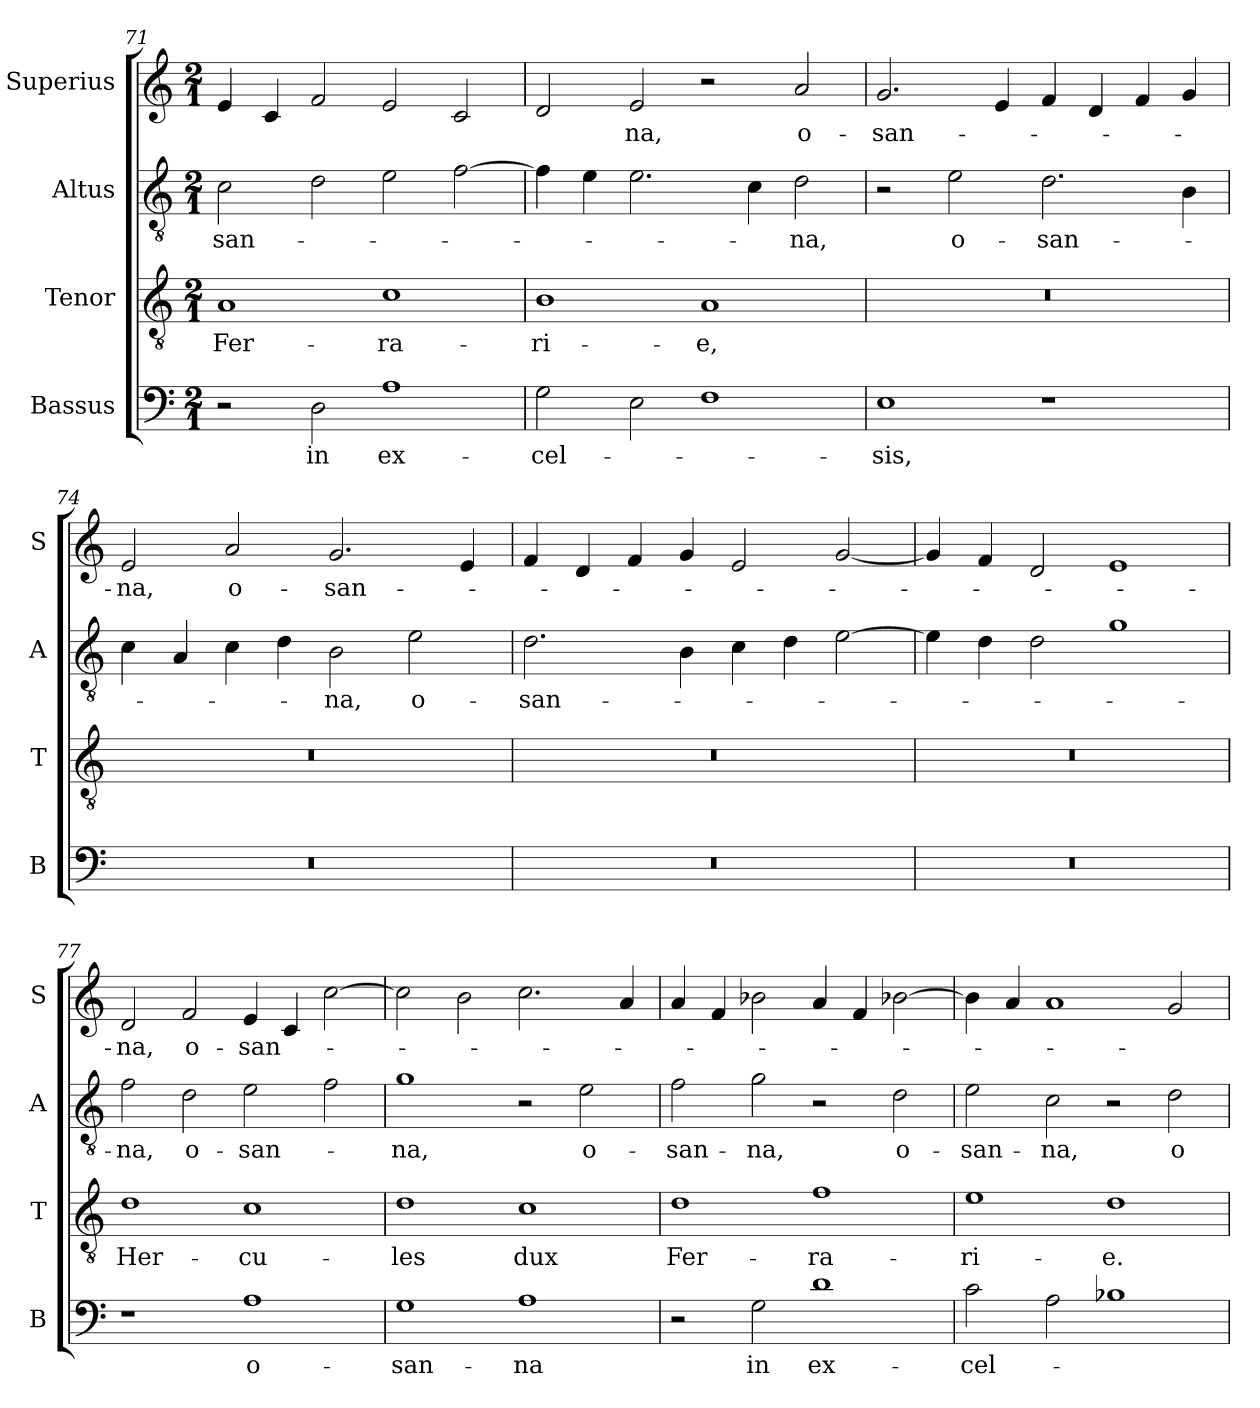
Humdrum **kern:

**kern	**text	**kern	**text	**kern	**text	**kern	**text
*part4	*part4	*part3	*part3	*part2	*part2	*part1	*part1
*staff4	*staff4	*staff3	*staff3	*staff2	*staff2	*staff1	*staff1
*I"Bassus	*	*I"Tenor	*	*I"Altus	*	*I"Superius	*
*I'B	*	*I'T	*	*I'A	*	*I'S	*
*clefF4	*	*clefGv2	*	*clefGv2	*	*clefG2	*
*k[]	*	*k[]	*	*k[]	*	*k[]	*
*M2/1	*	*M2/1	*	*M2/1	*	*M2/1	*
=71	=71	=71	=71	=71	=71	=71	=71
2r	.	1A	Fer-	2c\	-san-	4e/	.
.	.	.	.	.	.	4c/	.
2D\	in	.	.	2d\	.	2f/	.
1A	ex-	1c	-ra-	2e\	.	2e/	.
.	.	.	.	[2f\	.	2c/	.
=72	=72	=72	=72	=72	=72	=72	=72
2G\	-cel-	1B	-ri-	4f\]	.	2d/	.
.	.	.	.	4e\	.	.	.
2E\	.	.	.	2.e\	.	2e/	-na,
1F	.	1A	-e,	.	.	2r	.
.	.	.	.	4c\	.	.	.
.	.	.	.	2d\	-na,	2a/	o-
=73	=73	=73	=73	=73	=73	=73	=73
1E	-sis,	0r	.	2r	.	2.g/	-san-
.	.	.	.	2e\	o-	.	.
.	.	.	.	.	.	4e/	.
1r	.	.	.	2.d\	-san-	4f/	.
.	.	.	.	.	.	4d/	.
.	.	.	.	.	.	4f/	.
.	.	.	.	4B\	.	4g/	.
=74	=74	=74	=74	=74	=74	=74	=74
0r	.	0r	.	4c\	.	2e/	-na,
.	.	.	.	4A/	.	.	.
.	.	.	.	4c\	.	2a/	o-
.	.	.	.	4d\	.	.	.
.	.	.	.	2B\	-na,	2.g/	-san-
.	.	.	.	2e\	o-	.	.
.	.	.	.	.	.	4e/	.
=75	=75	=75	=75	=75	=75	=75	=75
0r	.	0r	.	2.d\	-san-	4f/	.
.	.	.	.	.	.	4d/	.
.	.	.	.	.	.	4f/	.
.	.	.	.	4B\	.	4g/	.
.	.	.	.	4c\	.	2e/	.
.	.	.	.	4d\	.	.	.
.	.	.	.	[2e\	.	[2g/	.
=76	=76	=76	=76	=76	=76	=76	=76
0r	.	0r	.	4e\]	.	4g/]	.
.	.	.	.	4d\	.	4f/	.
.	.	.	.	2d\	.	2d/	.
.	.	.	.	1g	.	1e	.
=77	=77	=77	=77	=77	=77	=77	=77
1r	.	1d	Her-	2f\	-na,	2d/	-na,
.	.	.	.	2d\	o-	2f/	o-
1A	o-	1c	-cu-	2e\	-san-	4e/	-san-
.	.	.	.	.	.	4c/	.
.	.	.	.	2f\	.	[2cc\	.
=78	=78	=78	=78	=78	=78	=78	=78
1G	-san-	1d	-les	1g	-na,	2cc\]	.
.	.	.	.	.	.	2b\	.
1A	-na	1c	dux	2r	.	2.cc\	.
.	.	.	.	2e\	o-	.	.
.	.	.	.	.	.	4a/	.
=79	=79	=79	=79	=79	=79	=79	=79
2r	.	1d	Fer-	2f\	-san-	4a/	.
.	.	.	.	.	.	4f/	.
2G\	in	.	.	2g\	-na,	2b-X\	.
1d	ex-	1f	-ra-	2r	.	4a/	.
.	.	.	.	.	.	4f/	.
.	.	.	.	2d\	o-	[2b-X\	.
=80	=80	=80	=80	=80	=80	=80	=80
2c\	-cel-	1e	-ri-	2e\	-san-	4b-\]	.
.	.	.	.	.	.	4a/	.
2A\	.	.	.	2c\	-na,	1a	.
1B-X	.	1d	-e.	2r	.	.	.
.	.	.	.	2d\	o-	2g/	.
=	=	=	=	=	=	=	=
*-	*-	*-	*-	*-	*-	*-	*-
